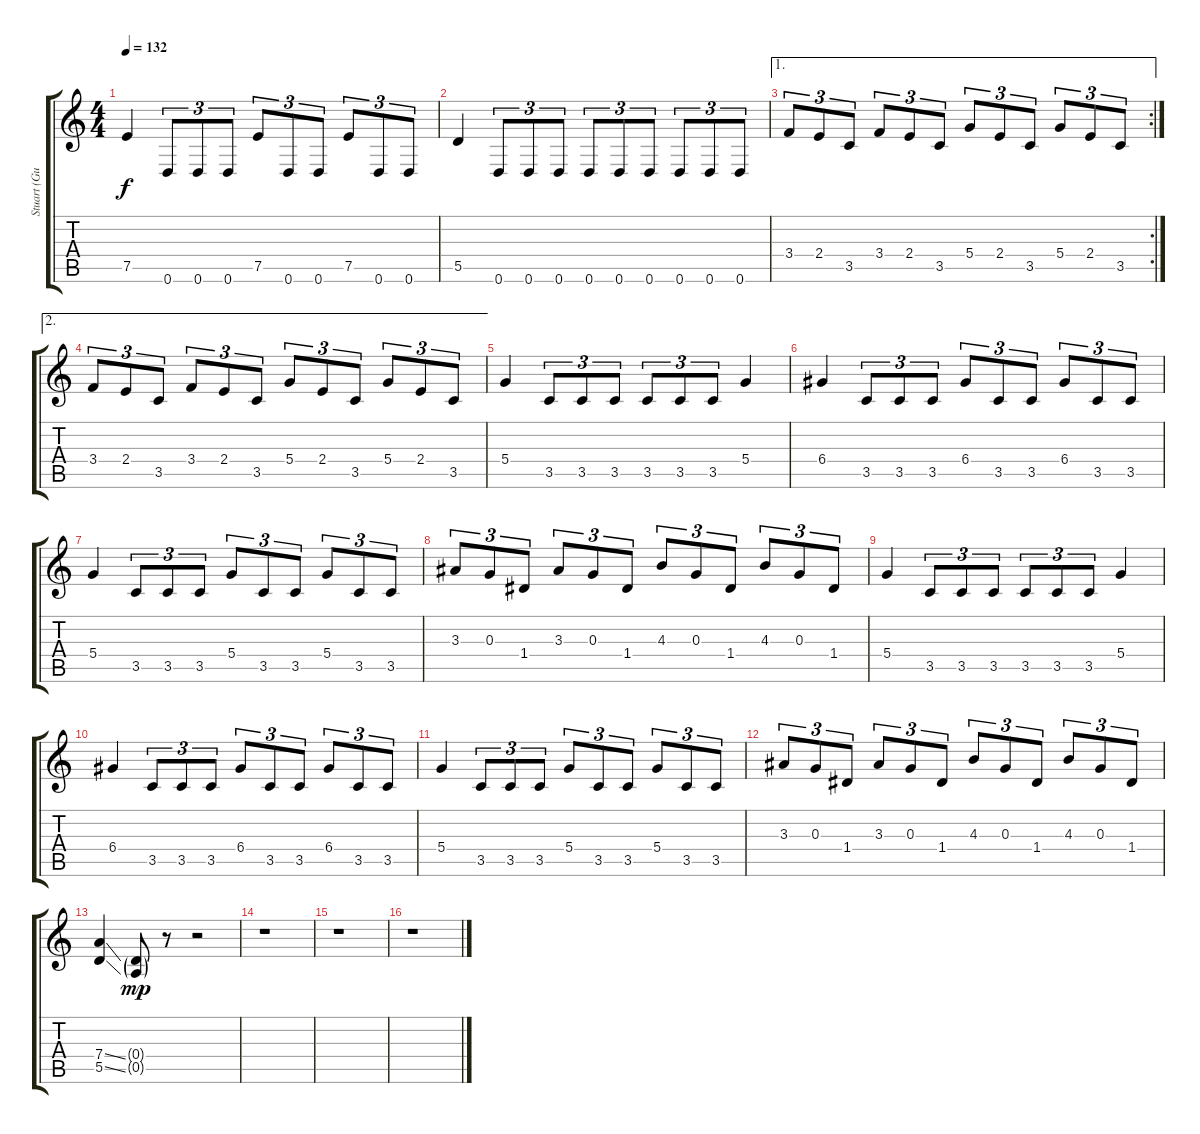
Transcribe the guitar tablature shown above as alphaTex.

\track ("Stuart (Guitar)" "Stuart (Gu") {instrument distortionguitar}
\staff {score tabs}
\tuning (E4 B3 G3 D3 A2 D2) {hide}
\ts (4 4)
\tempo 132
\clef g2
\ks c
7.5.4{dy f} 0.6.8{tu (3 2)} 0.6.8{tu (3 2)} 0.6.8{tu (3 2)} 7.5.8{tu (3 2)} 0.6.8{tu (3 2)} 0.6.8{tu (3 2)} 7.5.8{tu (3 2)} 0.6.8{tu (3 2)} 0.6.8{tu (3 2)} |
5.5.4 0.6.8{tu (3 2)} 0.6.8{tu (3 2)} 0.6.8{tu (3 2)} 0.6.8{tu (3 2)} 0.6.8{tu (3 2)} 0.6.8{tu (3 2)} 0.6.8{tu (3 2)} 0.6.8{tu (3 2)} 0.6.8{tu (3 2)} |
\ae 1
\rc 2
3.4.8{tu (3 2)} 2.4.8{tu (3 2)} 3.5.8{tu (3 2)} 3.4.8{tu (3 2)} 2.4.8{tu (3 2)} 3.5.8{tu (3 2)} 5.4.8{tu (3 2)} 2.4.8{tu (3 2)} 3.5.8{tu (3 2)} 5.4.8{tu (3 2)} 2.4.8{tu (3 2)} 3.5.8{tu (3 2)} |
\ae 2
3.4.8{tu (3 2)} 2.4.8{tu (3 2)} 3.5.8{tu (3 2)} 3.4.8{tu (3 2)} 2.4.8{tu (3 2)} 3.5.8{tu (3 2)} 5.4.8{tu (3 2)} 2.4.8{tu (3 2)} 3.5.8{tu (3 2)} 5.4.8{tu (3 2)} 2.4.8{tu (3 2)} 3.5.8{tu (3 2)} |
5.4.4 3.5.8{tu (3 2)} 3.5.8{tu (3 2)} 3.5.8{tu (3 2)} 3.5.8{tu (3 2)} 3.5.8{tu (3 2)} 3.5.8{tu (3 2)} 5.4.4 |
6.4.4 3.5.8{tu (3 2)} 3.5.8{tu (3 2)} 3.5.8{tu (3 2)} 6.4.8{tu (3 2)} 3.5.8{tu (3 2)} 3.5.8{tu (3 2)} 6.4.8{tu (3 2)} 3.5.8{tu (3 2)} 3.5.8{tu (3 2)} |
5.4.4 3.5.8{tu (3 2)} 3.5.8{tu (3 2)} 3.5.8{tu (3 2)} 5.4.8{tu (3 2)} 3.5.8{tu (3 2)} 3.5.8{tu (3 2)} 5.4.8{tu (3 2)} 3.5.8{tu (3 2)} 3.5.8{tu (3 2)} |
3.3.8{tu (3 2)} 0.3.8{tu (3 2)} 1.4.8{tu (3 2)} 3.3.8{tu (3 2)} 0.3.8{tu (3 2)} 1.4.8{tu (3 2)} 4.3.8{tu (3 2)} 0.3.8{tu (3 2)} 1.4.8{tu (3 2)} 4.3.8{tu (3 2)} 0.3.8{tu (3 2)} 1.4.8{tu (3 2)} |
5.4.4 3.5.8{tu (3 2)} 3.5.8{tu (3 2)} 3.5.8{tu (3 2)} 3.5.8{tu (3 2)} 3.5.8{tu (3 2)} 3.5.8{tu (3 2)} 5.4.4 |
6.4.4 3.5.8{tu (3 2)} 3.5.8{tu (3 2)} 3.5.8{tu (3 2)} 6.4.8{tu (3 2)} 3.5.8{tu (3 2)} 3.5.8{tu (3 2)} 6.4.8{tu (3 2)} 3.5.8{tu (3 2)} 3.5.8{tu (3 2)} |
5.4.4 3.5.8{tu (3 2)} 3.5.8{tu (3 2)} 3.5.8{tu (3 2)} 5.4.8{tu (3 2)} 3.5.8{tu (3 2)} 3.5.8{tu (3 2)} 5.4.8{tu (3 2)} 3.5.8{tu (3 2)} 3.5.8{tu (3 2)} |
3.3.8{tu (3 2)} 0.3.8{tu (3 2)} 1.4.8{tu (3 2)} 3.3.8{tu (3 2)} 0.3.8{tu (3 2)} 1.4.8{tu (3 2)} 4.3.8{tu (3 2)} 0.3.8{tu (3 2)} 1.4.8{tu (3 2)} 4.3.8{tu (3 2)} 0.3.8{tu (3 2)} 1.4.8{tu (3 2)} |
(7.4{ss} 5.5{ss}).4 (0.4{g} 0.5{g}).8{dy mp} r.8 r.2 |
r.1 |
r.1 |
r.1
